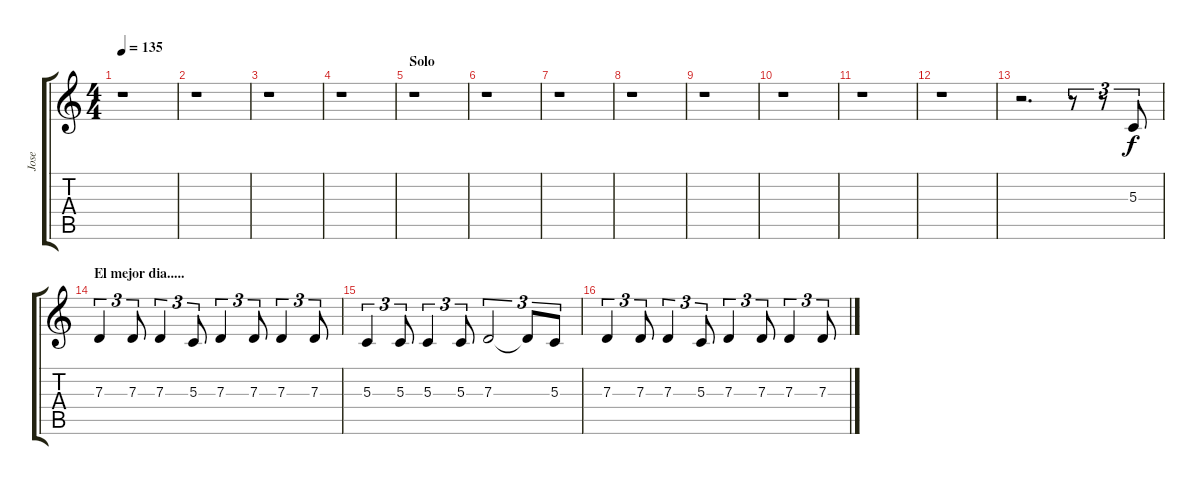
\track ("Jose" "Jose") {instrument sopranosax}
\staff {score tabs}
\tuning (E4 B3 G3 D3 A2 E2) {hide}
\ts (4 4)
\tempo 135
\clef g2
\ks c
r.1{dy f} |
r.1 |
r.1 |
r.1 |
\section ("" "Solo")
r.1 |
r.1 |
r.1 |
r.1 |
r.1 |
r.1 |
r.1 |
r.1 |
r.2{d} r.8{tu (3 2)} r.8{tu (3 2)} 5.3.8{tu (3 2)} |
\section ("" "El mejor dia.....")
7.3.4{tu (3 2)} 7.3.8{tu (3 2)} 7.3.4{tu (3 2)} 5.3.8{tu (3 2)} 7.3.4{tu (3 2)} 7.3.8{tu (3 2)} 7.3.4{tu (3 2)} 7.3.8{tu (3 2)} |
5.3.4{tu (3 2)} 5.3.8{tu (3 2)} 5.3.4{tu (3 2)} 5.3.8{tu (3 2)} 7.3.2{tu (3 2)} 7.3{t}.8{tu (3 2)} 5.3.8{tu (3 2)} |
7.3.4{tu (3 2)} 7.3.8{tu (3 2)} 7.3.4{tu (3 2)} 5.3.8{tu (3 2)} 7.3.4{tu (3 2)} 7.3.8{tu (3 2)} 7.3.4{tu (3 2)} 7.3.8{tu (3 2)}
